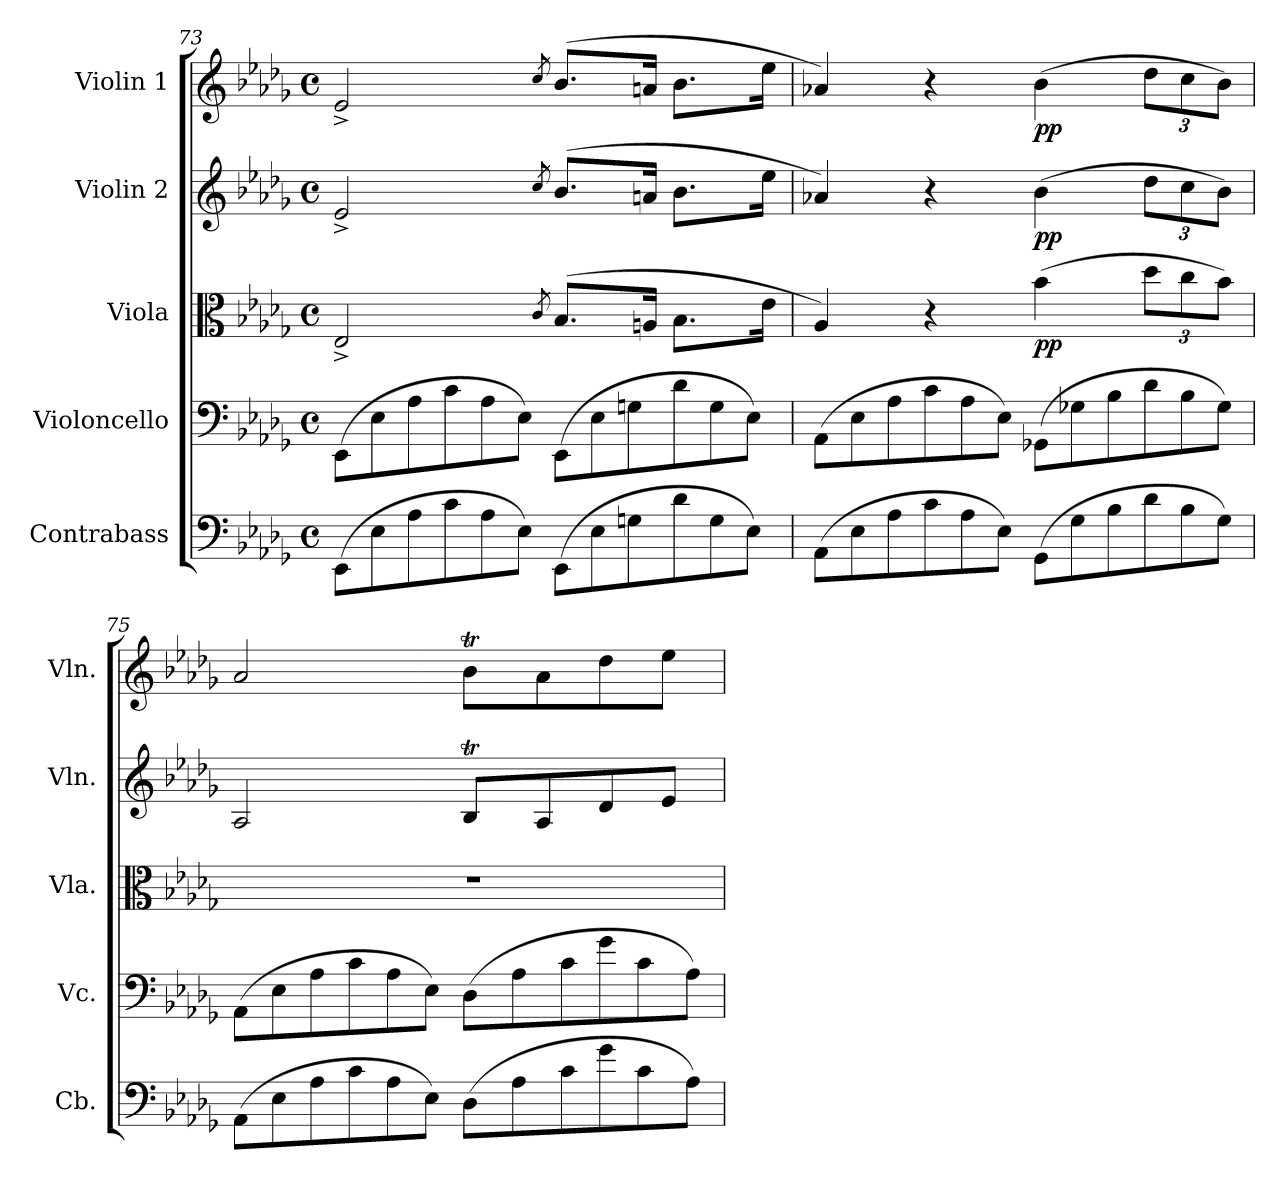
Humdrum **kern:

**kern	**dynam	**kern	**kern	**dynam	**kern	**dynam	**kern	**dynam
*part5	*part5	*part4	*part3	*part3	*part2	*part2	*part1	*part1
*staff5	*staff5	*staff4	*staff3	*staff3	*staff2	*staff2	*staff1	*staff1
*I"Contrabass	*	*I"Violoncello	*I"Viola	*	*I"Violin 2	*	*I"Violin 1	*
*I'Cb.	*	*I'Vc.	*I'Vla.	*	*I'Vln.	*	*I'Vln.	*
*clefF4	*	*clefF4	*clefC3	*	*clefG2	*	*clefG2	*
*ITrd7c12	*	*	*	*	*	*	*	*
*k[b-e-a-d-g-]	*	*k[b-e-a-d-g-]	*k[b-e-a-d-g-]	*	*k[b-e-a-d-g-]	*	*k[b-e-a-d-g-]	*
*M4/4	*	*M4/4	*M4/4	*	*M4/4	*	*M4/4	*
*met(c)	*	*met(c)	*met(c)	*	*met(c)	*	*met(c)	*
*Xtuplet	*	*Xtuplet	*	*	*	*	*	*
=73	=73	=73	=73	=73	=73	=73	=73	=73
(12EEE-\L	.	(12EE-\L	2E-^/	.	2e-^/	.	2e-^/	.
12EE-\	.	12E-\	.	.	.	.	.	.
12AA-\	.	12A-\	.	.	.	.	.	.
12C\	.	12c\	.	.	.	.	.	.
12AA-\	.	12A-\	.	.	.	.	.	.
12EE-\J)	.	12E-\J)	.	.	.	.	.	.
.	.	.	8qc/	.	8qcc/	.	8qcc/	.
(12EEE-\L	.	(12EE-\L	(8.B-/L	.	(8.b-/L	.	(8.b-/L	.
12EE-\	.	12E-\	.	.	.	.	.	.
12GGn\	.	12Gn\	.	.	.	.	.	.
.	.	.	16An/Jk	.	16an/Jk	.	16an/Jk	.
12D-\	.	12d-\	8.B-\L	.	8.b-\L	.	8.b-\L	.
12GG\	.	12G\	.	.	.	.	.	.
12EE-\J)	.	12E-\J)	.	.	.	.	.	.
.	.	.	16e-\Jk	.	16ee-\Jk	.	16ee-\Jk	.
!!LO:PB:g=z
=74	=74	=74	=74	=74	=74	=74	=74	=74
!	!LO:DY:b	!	!	!	!	!	!	!
(12AAA-\L	other-dynamics	(12AA-\L	4A-/)	.	4a-X/)	.	4a-X/)	.
12EE-\	.	12E-\	.	.	.	.	.	.
12AA-\	.	12A-\	.	.	.	.	.	.
12C\	.	12c\	4r	.	4r	.	4r	.
12AA-\	.	12A-\	.	.	.	.	.	.
12EE-\J)	.	12E-\J)	.	.	.	.	.	.
!	!	!	!	!LO:DY:b	!	!LO:DY:b	!	!LO:DY:b
(12GGG-\L	.	(12GG-X\L	(4b-\	pp	(4b-\	pp	(4b-\	pp
12GG-\	.	12G-X\	.	.	.	.	.	.
12BB-\	.	12B-\	.	.	.	.	.	.
*	*	*	*Xbrackettup	*	*Xbrackettup	*	*Xbrackettup	*
12D-\	.	12d-\	12dd-\L	.	12dd-\L	.	12dd-\L	.
12BB-\	.	12B-\	12cc\	.	12cc\	.	12cc\	.
12GG-\J)	.	12G-\J)	12b-\J)	.	12b-\J)	.	12b-\J)	.
=75	=75	=75	=75	=75	=75	=75	=75	=75
*	*	*	*	*	*^	*	*^	*
(12AAA-\L	.	(12AA-\L	1r	.	2A-/	2ryy	.	2a-/	2ryy	.
12EE-\	.	12E-\	.	.	.	.	.	.	.	.
12AA-\	.	12A-\	.	.	.	.	.	.	.	.
12C\	.	12c\	.	.	.	.	.	.	.	.
12AA-\	.	12A-\	.	.	.	.	.	.	.	.
12EE-\J)	.	12E-\J)	.	.	.	.	.	.	.	.
(12DD-\L	.	(12D-\L	.	.	8B-T/L	24B-/LLyy	.	8b-T\L	24b-\LLyy	.
.	.	.	.	.	.	24c/yy	.	.	24cc\yy	.
12AA-\	.	12A-\	.	.	.	24B-/JJyy	.	.	24b-\JJyy	.
.	.	.	.	.	8A-/	4.ryy	.	8a-\	4.ryy	.
12C\	.	12c\	.	.	.	.	.	.	.	.
12G-\	.	12g-\	.	.	8d-/	.	.	8dd-\	.	.
12C\	.	12c\	.	.	.	.	.	.	.	.
.	.	.	.	.	8e-/J	.	.	8ee-\J	.	.
12AA-\J)	.	12A-\J)	.	.	.	.	.	.	.	.
*	*	*	*	*	*v	*v	*	*	*	*
*	*	*	*	*	*	*	*v	*v	*
=	=	=	=	=	=	=	=	=
*-	*-	*-	*-	*-	*-	*-	*-	*-
